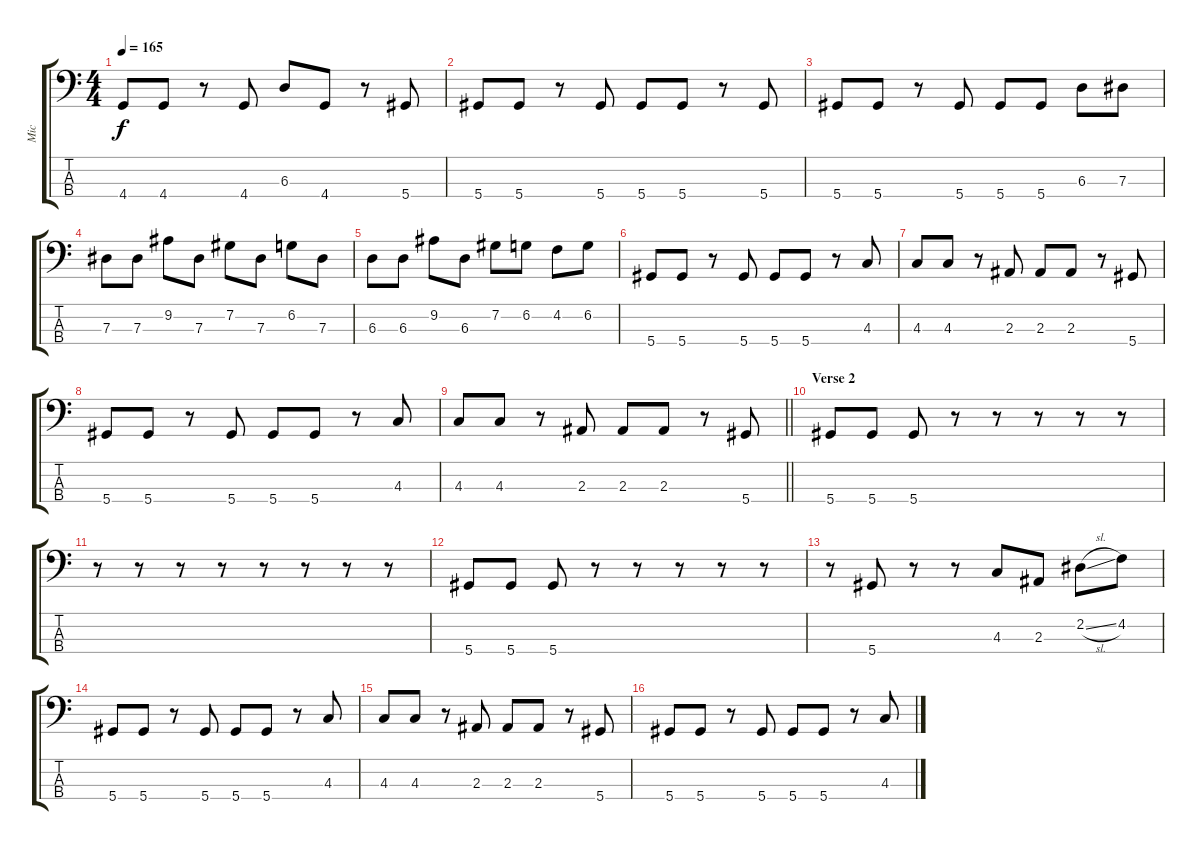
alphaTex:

\track ("Mic" "Mic") {instrument electricbassfinger}
\staff {score tabs}
\tuning (Gb2 Db2 Ab1 Eb1) {hide}
\ts (4 4)
\tempo 165
\clef f4
\ks c
4.4.8{dy f} 4.4.8 r.8 4.4.8 6.3.8 4.4.8 r.8 5.4.8 |
5.4.8 5.4.8 r.8 5.4.8 5.4.8 5.4.8 r.8 5.4.8 |
5.4.8 5.4.8 r.8 5.4.8 5.4.8 5.4.8 6.3.8 7.3.8 |
7.3.8 7.3.8 9.2.8 7.3.8 7.2.8 7.3.8 6.2.8 7.3.8 |
6.3.8 6.3.8 9.2.8 6.3.8 7.2.8 6.2.8 4.2.8 6.2.8 |
5.4.8 5.4.8 r.8 5.4.8 5.4.8 5.4.8 r.8 4.3.8 |
4.3.8 4.3.8 r.8 2.3.8 2.3.8 2.3.8 r.8 5.4.8 |
5.4.8 5.4.8 r.8 5.4.8 5.4.8 5.4.8 r.8 4.3.8 |
\barLineRight lightlight
4.3.8 4.3.8 r.8 2.3.8 2.3.8 2.3.8 r.8 5.4.8 |
\section ("" "Verse 2")
5.4.8 5.4.8 5.4.8 r.8 r.8 r.8 r.8 r.8 |
r.8 r.8 r.8 r.8 r.8 r.8 r.8 r.8 |
5.4.8 5.4.8 5.4.8 r.8 r.8 r.8 r.8 r.8 |
r.8 5.4.8 r.8 r.8 4.3.8 2.3.8 2.2{sl}.8 4.2.8 |
5.4.8 5.4.8 r.8 5.4.8 5.4.8 5.4.8 r.8 4.3.8 |
4.3.8 4.3.8 r.8 2.3.8 2.3.8 2.3.8 r.8 5.4.8 |
5.4.8 5.4.8 r.8 5.4.8 5.4.8 5.4.8 r.8 4.3.8
